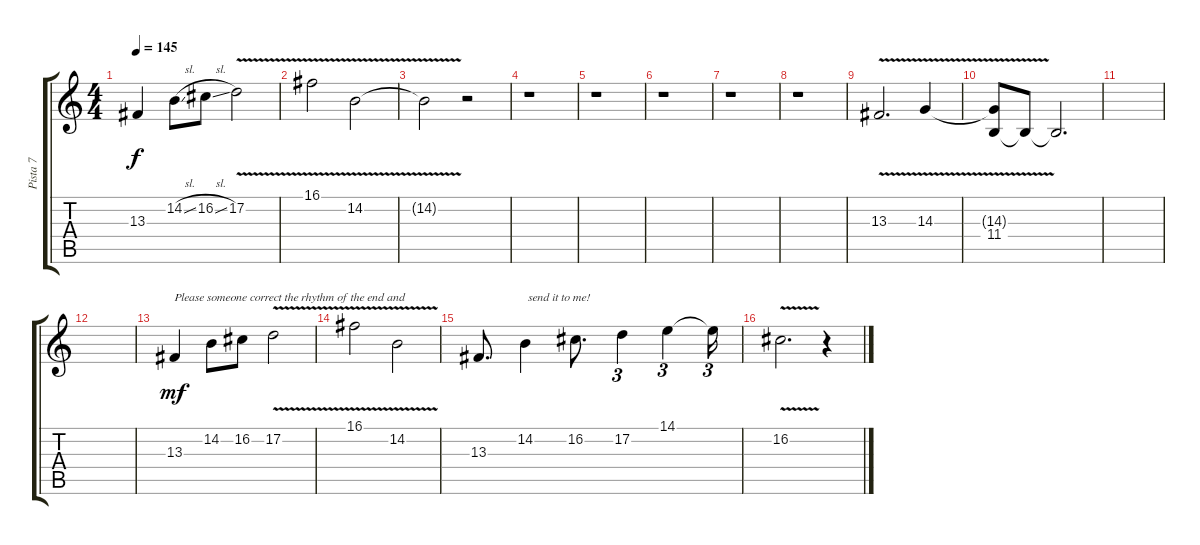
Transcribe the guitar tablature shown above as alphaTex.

\track ("Pista 7" "Pista 7") {instrument pad4choir}
\staff {score tabs}
\tuning (D4 A3 F3 C3 G2 D2) {hide}
\ts (4 4)
\tempo 145
\clef g2
\ks c
13.3.4{dy f} 14.2{sl}.8 16.2{sl}.8 17.2{v}.2 |
16.1{v}.2 14.2{v}.2{volume 5} |
14.2{t}.2 r.2 |
r.1 |
r.1 |
r.1 |
r.1 |
r.1{volume 13} |
13.3{v}.2{d} 14.3{v}.4 |
(14.3{v t} 11.4{v}).8 11.4{t}.8 11.4{t}.2{d} |
|
|
13.3.4{txt "Please someone correct the rhythm of the end and" dy mf} 14.2.8 16.2.8 17.2{v}.2 |
16.1{v}.2 14.2{v}.2 |
13.3.8{d} 14.2.4{txt " send it to me!"} 16.2.8{d} 17.2.4{tu (3 2)} 14.1.4{tu (3 2)} 14.1{t}.16{tu (3 2)} |
16.2{v}.2{d} r.4
